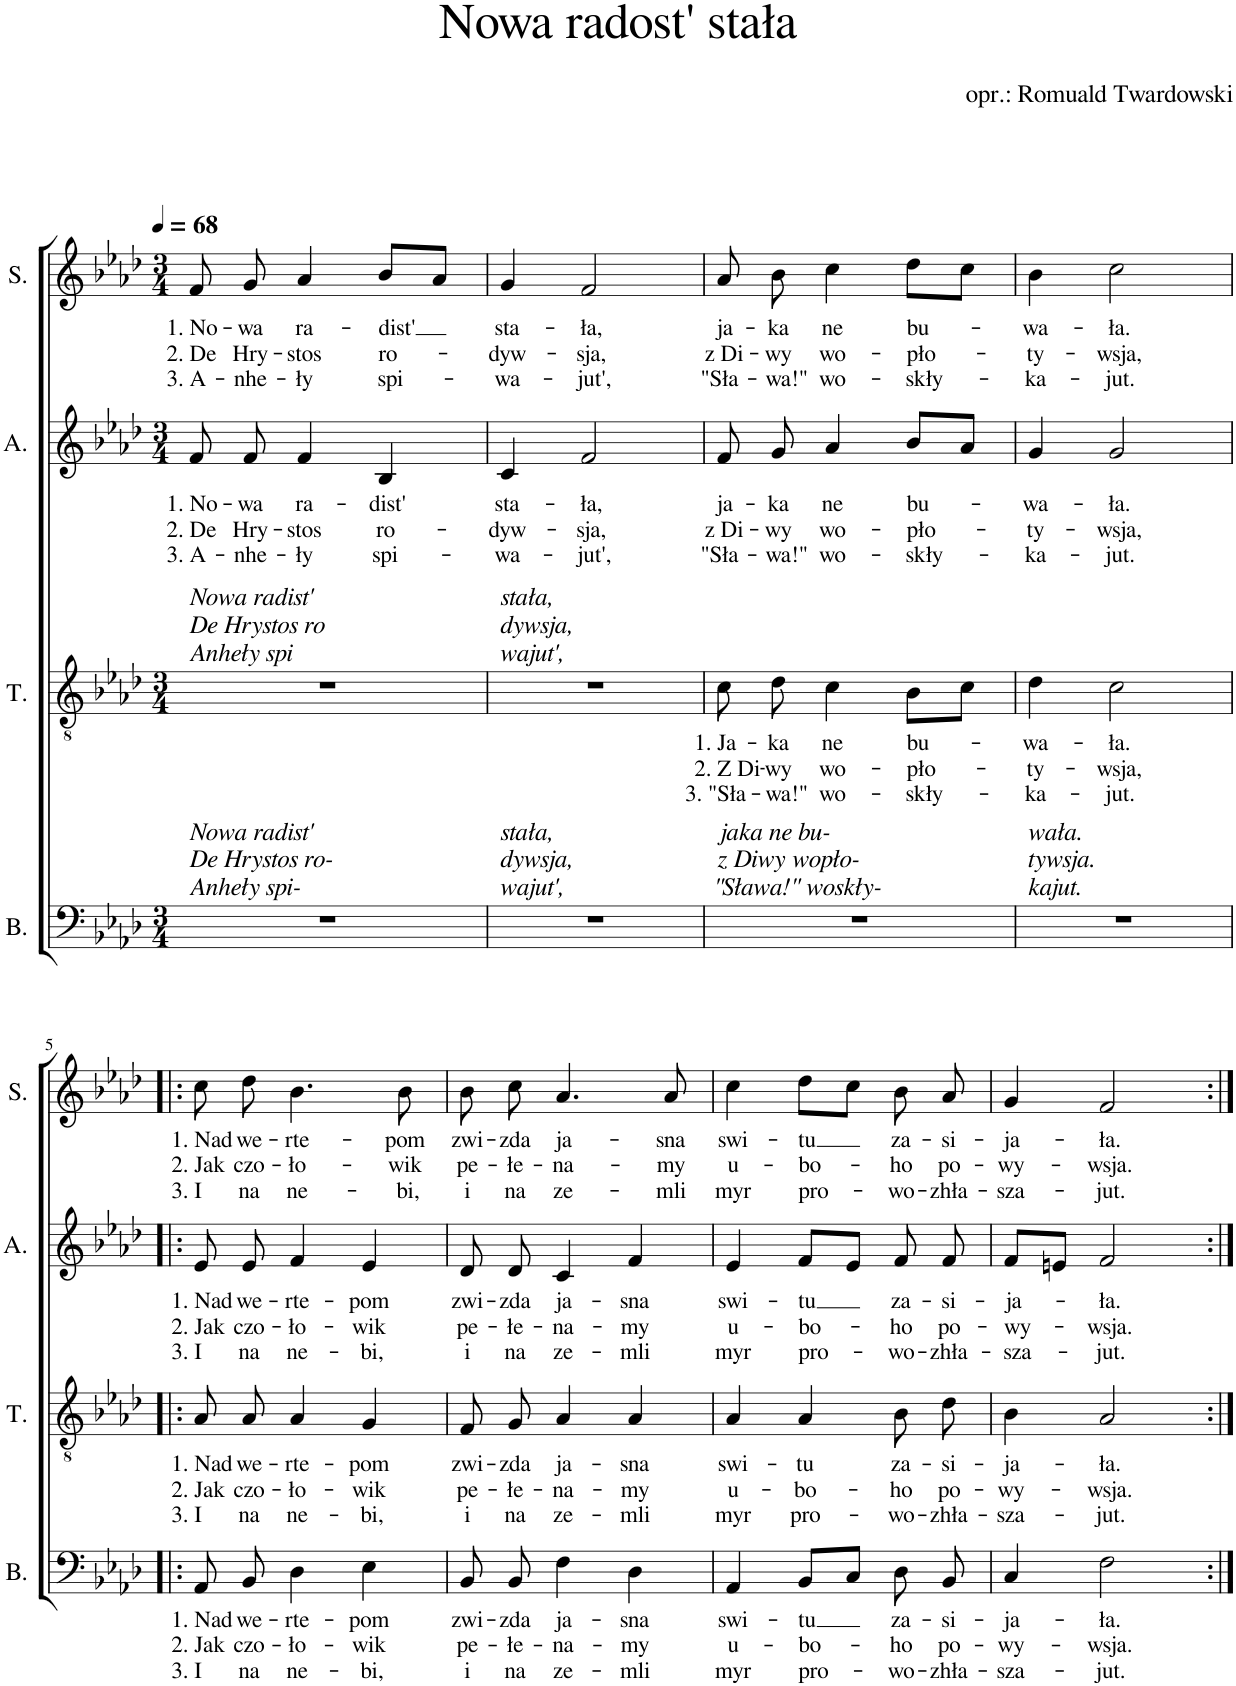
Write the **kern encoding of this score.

**kern	**text	**text	**text	**kern	**text	**text	**text	**kern	**text	**text	**text	**kern	**text	**text	**text
*part4	*part4	*part4	*part4	*part3	*part3	*part3	*part3	*part2	*part2	*part2	*part2	*part1	*part1	*part1	*part1
*staff4	*staff4	*staff4	*staff4	*staff3	*staff3	*staff3	*staff3	*staff2	*staff2	*staff2	*staff2	*staff1	*staff1	*staff1	*staff1
*I"B.	*	*	*	*I"T.	*	*	*	*I"A.	*	*	*	*I"S.	*	*	*
*I'B.	*	*	*	*I'T.	*	*	*	*I'A.	*	*	*	*I'S.	*	*	*
*clefF4	*	*	*	*clefGv2	*	*	*	*clefG2	*	*	*	*clefG2	*	*	*
*k[b-e-a-d-]	*	*	*	*k[b-e-a-d-]	*	*	*	*k[b-e-a-d-]	*	*	*	*k[b-e-a-d-]	*	*	*
*M3/4	*	*	*	*M3/4	*	*	*	*M3/4	*	*	*	*M3/4	*	*	*
*MM68	*	*	*	*MM68	*	*	*	*MM68	*	*	*	*MM68	*	*	*
=1	=1	=1	=1	=1	=1	=1	=1	=1	=1	=1	=1	=1	=1	=1	=1
!	!	!	!	!LO:TX:a:i:t=Nowa radist'	!	!	!	!	!	!	!	!	!	!	!
!	!	!	!	!LO:TX:a:t=De Hrystos ro	!	!	!	!	!	!	!	!	!	!	!
!	!	!	!	!LO:TX:a:t=Anheły spi	!	!	!	!	!	!	!	!	!	!	!
!LO:TX:a:i:t=Nowa radist'	!	!	!	!	!	!	!	!	!	!	!	!	!	!	!
!LO:TX:a:t=De Hrystos ro-	!	!	!	!	!	!	!	!	!	!	!	!	!	!	!
!LO:TX:a:t=Anheły spi-	!	!	!	!	!	!	!	!	!	!	!	!	!	!	!
!	!	!	!	!	!	!	!	!	!LO:LY:b	!LO:LY:b	!LO:LY:b	!	!LO:LY:b	!LO:LY:b	!LO:LY:b
2.r	.	.	.	2.r	.	.	.	8f/	1. No-	2. De	3. A-	8f/	1. No-	2. De	3. A-
!	!	!	!	!	!	!	!	!	!LO:LY:b	!LO:LY:b	!LO:LY:b	!	!LO:LY:b	!LO:LY:b	!LO:LY:b
.	.	.	.	.	.	.	.	8f/	-wa	Hry-	-nhe-	8g/	-wa	Hry-	-nhe-
!	!	!	!	!	!	!	!	!	!LO:LY:b	!LO:LY:b	!LO:LY:b	!	!LO:LY:b	!LO:LY:b	!LO:LY:b
.	.	.	.	.	.	.	.	4f/	ra-	-stos	-ły	4a-/	ra-	-stos	-ły
!	!	!	!	!	!	!	!	!	!LO:LY:b	!LO:LY:b	!LO:LY:b	!	!LO:LY:b	!LO:LY:b	!LO:LY:b
.	.	.	.	.	.	.	.	4B-/	-dist'	ro-	spi-	8b-/L	-dist'	ro-	spi-
.	.	.	.	.	.	.	.	.	.	.	.	8a-/J	.	.	.
=2	=2	=2	=2	=2	=2	=2	=2	=2	=2	=2	=2	=2	=2	=2	=2
!	!	!	!	!LO:TX:a:i:t=stała,	!	!	!	!	!	!	!	!	!	!	!
!	!	!	!	!LO:TX:a:t=dywsja,	!	!	!	!	!	!	!	!	!	!	!
!	!	!	!	!LO:TX:a:t=wajut',	!	!	!	!	!	!	!	!	!	!	!
!LO:TX:a:i:t=stała,	!	!	!	!	!	!	!	!	!	!	!	!	!	!	!
!LO:TX:a:t=dywsja,	!	!	!	!	!	!	!	!	!	!	!	!	!	!	!
!LO:TX:a:t=wajut',	!	!	!	!	!	!	!	!	!	!	!	!	!	!	!
!	!	!	!	!	!	!	!	!	!LO:LY:b	!LO:LY:b	!LO:LY:b	!	!LO:LY:b	!LO:LY:b	!LO:LY:b
2.r	.	.	.	2.r	.	.	.	4c/	sta-	-dyw-	-wa-	4g/	sta-	-dyw-	-wa-
!	!	!	!	!	!	!	!	!	!LO:LY:b	!LO:LY:b	!LO:LY:b	!	!LO:LY:b	!LO:LY:b	!LO:LY:b
.	.	.	.	.	.	.	.	2f/	-ła,	-sja,	-jut',	2f/	-ła,	-sja,	-jut',
=3	=3	=3	=3	=3	=3	=3	=3	=3	=3	=3	=3	=3	=3	=3	=3
!LO:TX:a:i:t=jaka ne bu-	!	!	!	!	!	!	!	!	!	!	!	!	!	!	!
!LO:TX:a:t=z Diwy wopło-	!	!	!	!	!	!	!	!	!	!	!	!	!	!	!
!LO:TX:a:t="Sława!" woskły-	!	!	!	!	!	!	!	!	!	!	!	!	!	!	!
!	!	!	!	!	!LO:LY:b	!LO:LY:b	!LO:LY:b	!	!LO:LY:b	!LO:LY:b	!LO:LY:b	!	!LO:LY:b	!LO:LY:b	!LO:LY:b
2.r	.	.	.	8c\	1. Ja-	2. Z Di-	3. "Sła-	8f/	ja-	z Di-	"Sła-	8a-/	ja-	z Di-	"Sła-
!	!	!	!	!	!LO:LY:b	!LO:LY:b	!LO:LY:b	!	!LO:LY:b	!LO:LY:b	!LO:LY:b	!	!LO:LY:b	!LO:LY:b	!LO:LY:b
.	.	.	.	8d-\	-ka	-wy	-wa!"	8g/	-ka	-wy	-wa!"	8b-\	-ka	-wy	-wa!"
!	!	!	!	!	!LO:LY:b	!LO:LY:b	!LO:LY:b	!	!LO:LY:b	!LO:LY:b	!LO:LY:b	!	!LO:LY:b	!LO:LY:b	!LO:LY:b
.	.	.	.	4c\	ne	wo-	wo-	4a-/	ne	wo-	wo-	4cc\	ne	wo-	wo-
!	!	!	!	!	!LO:LY:b	!LO:LY:b	!LO:LY:b	!	!LO:LY:b	!LO:LY:b	!LO:LY:b	!	!LO:LY:b	!LO:LY:b	!LO:LY:b
.	.	.	.	8B-\L	bu-	-pło-	-skły-	8b-/L	bu-	-pło-	-skły-	8dd-\L	bu-	-pło-	-skły-
.	.	.	.	8c\J	.	.	.	8a-/J	.	.	.	8cc\J	.	.	.
=4	=4	=4	=4	=4	=4	=4	=4	=4	=4	=4	=4	=4	=4	=4	=4
!LO:TX:a:i:t=wała.	!	!	!	!	!	!	!	!	!	!	!	!	!	!	!
!LO:TX:a:t=tywsja.	!	!	!	!	!	!	!	!	!	!	!	!	!	!	!
!LO:TX:a:t=kajut.	!	!	!	!	!	!	!	!	!	!	!	!	!	!	!
!	!	!	!	!	!LO:LY:b	!LO:LY:b	!LO:LY:b	!	!LO:LY:b	!LO:LY:b	!LO:LY:b	!	!LO:LY:b	!LO:LY:b	!LO:LY:b
2.r	.	.	.	4d-\	-wa-	-ty-	-ka-	4g/	-wa-	-ty-	-ka-	4b-\	-wa-	-ty-	-ka-
!	!	!	!	!	!LO:LY:b	!LO:LY:b	!LO:LY:b	!	!LO:LY:b	!LO:LY:b	!LO:LY:b	!	!LO:LY:b	!LO:LY:b	!LO:LY:b
.	.	.	.	2c\	-ła.	-wsja,	-jut.	2g/	-ła.	-wsja,	-jut.	2cc\	-ła.	-wsja,	-jut.
!!LO:LB:g=z
=5!|:	=5!|:	=5!|:	=5!|:	=5!|:	=5!|:	=5!|:	=5!|:	=5!|:	=5!|:	=5!|:	=5!|:	=5!|:	=5!|:	=5!|:	=5!|:
!	!LO:LY:b	!LO:LY:b	!LO:LY:b	!	!LO:LY:b	!LO:LY:b	!LO:LY:b	!	!LO:LY:b	!LO:LY:b	!LO:LY:b	!	!LO:LY:b	!LO:LY:b	!LO:LY:b
8AA-/	1. Nad	2. Jak	3. I	8A-/	1. Nad	2. Jak	3. I	8e-/	1. Nad	2. Jak	3. I	8cc\	1. Nad	2. Jak	3. I
!	!LO:LY:b	!LO:LY:b	!LO:LY:b	!	!LO:LY:b	!LO:LY:b	!LO:LY:b	!	!LO:LY:b	!LO:LY:b	!LO:LY:b	!	!LO:LY:b	!LO:LY:b	!LO:LY:b
8BB-/	we-	czo-	na	8A-/	we-	czo-	na	8e-/	we-	czo-	na	8dd-\	we-	czo-	na
!	!LO:LY:b	!LO:LY:b	!LO:LY:b	!	!LO:LY:b	!LO:LY:b	!LO:LY:b	!	!LO:LY:b	!LO:LY:b	!LO:LY:b	!	!LO:LY:b	!LO:LY:b	!LO:LY:b
4D-\	-rte-	-ło-	ne-	4A-/	-rte-	-ło-	ne-	4f/	-rte-	-ło-	ne-	4.b-\	-rte-	-ło-	ne-
!	!LO:LY:b	!LO:LY:b	!LO:LY:b	!	!LO:LY:b	!LO:LY:b	!LO:LY:b	!	!LO:LY:b	!LO:LY:b	!LO:LY:b	!	!	!	!
4E-\	-pom	-wik	-bi,	4G/	-pom	-wik	-bi,	4e-/	-pom	-wik	-bi,	.	.	.	.
!	!	!	!	!	!	!	!	!	!	!	!	!	!LO:LY:b	!LO:LY:b	!LO:LY:b
.	.	.	.	.	.	.	.	.	.	.	.	8b-\	-pom	-wik	-bi,
=6	=6	=6	=6	=6	=6	=6	=6	=6	=6	=6	=6	=6	=6	=6	=6
!	!LO:LY:b	!LO:LY:b	!LO:LY:b	!	!LO:LY:b	!LO:LY:b	!LO:LY:b	!	!LO:LY:b	!LO:LY:b	!LO:LY:b	!	!LO:LY:b	!LO:LY:b	!LO:LY:b
8BB-/	zwi-	pe-	i	8F/	zwi-	pe-	i	8d-/	zwi-	pe-	i	8b-\	zwi-	pe-	i
!	!LO:LY:b	!LO:LY:b	!LO:LY:b	!	!LO:LY:b	!LO:LY:b	!LO:LY:b	!	!LO:LY:b	!LO:LY:b	!LO:LY:b	!	!LO:LY:b	!LO:LY:b	!LO:LY:b
8BB-/	-zda	-łe-	na	8G/	-zda	-łe-	na	8d-/	-zda	-łe-	na	8cc\	-zda	-łe-	na
!	!LO:LY:b	!LO:LY:b	!LO:LY:b	!	!LO:LY:b	!LO:LY:b	!LO:LY:b	!	!LO:LY:b	!LO:LY:b	!LO:LY:b	!	!LO:LY:b	!LO:LY:b	!LO:LY:b
4F\	ja-	-na-	ze-	4A-/	ja-	-na-	ze-	4c/	ja-	-na-	ze-	4.a-/	ja-	-na-	ze-
!	!LO:LY:b	!LO:LY:b	!LO:LY:b	!	!LO:LY:b	!LO:LY:b	!LO:LY:b	!	!LO:LY:b	!LO:LY:b	!LO:LY:b	!	!	!	!
4D-\	-sna	-my	-mli	4A-/	-sna	-my	-mli	4f/	-sna	-my	-mli	.	.	.	.
!	!	!	!	!	!	!	!	!	!	!	!	!	!LO:LY:b	!LO:LY:b	!LO:LY:b
.	.	.	.	.	.	.	.	.	.	.	.	8a-/	-sna	-my	-mli
=7	=7	=7	=7	=7	=7	=7	=7	=7	=7	=7	=7	=7	=7	=7	=7
!	!LO:LY:b	!LO:LY:b	!LO:LY:b	!	!LO:LY:b	!LO:LY:b	!LO:LY:b	!	!LO:LY:b	!LO:LY:b	!LO:LY:b	!	!LO:LY:b	!LO:LY:b	!LO:LY:b
4AA-/	swi-	u-	myr	4A-/	swi-	u-	myr	4e-/	swi-	u-	myr	4cc\	swi-	u-	myr
!	!LO:LY:b	!LO:LY:b	!LO:LY:b	!	!LO:LY:b	!LO:LY:b	!LO:LY:b	!	!LO:LY:b	!LO:LY:b	!LO:LY:b	!	!LO:LY:b	!LO:LY:b	!LO:LY:b
8BB-/L	-tu	-bo-	pro-	4A-/	-tu	-bo-	pro-	8f/L	-tu	-bo-	pro-	8dd-\L	-tu	-bo-	pro-
8C/J	.	.	.	.	.	.	.	8e-/J	.	.	.	8cc\J	.	.	.
!	!LO:LY:b	!LO:LY:b	!LO:LY:b	!	!LO:LY:b	!LO:LY:b	!LO:LY:b	!	!LO:LY:b	!LO:LY:b	!LO:LY:b	!	!LO:LY:b	!LO:LY:b	!LO:LY:b
8D-\	za-	-ho	-wo-	8B-\	za-	-ho	-wo-	8f/	za-	-ho	-wo-	8b-\	za-	-ho	-wo-
!	!LO:LY:b	!LO:LY:b	!LO:LY:b	!	!LO:LY:b	!LO:LY:b	!LO:LY:b	!	!LO:LY:b	!LO:LY:b	!LO:LY:b	!	!LO:LY:b	!LO:LY:b	!LO:LY:b
8BB-/	-si-	po-	-zhła-	8d-\	-si-	po-	-zhła-	8f/	-si-	po-	-zhła-	8a-/	-si-	po-	-zhła-
=8	=8	=8	=8	=8	=8	=8	=8	=8	=8	=8	=8	=8	=8	=8	=8
!	!LO:LY:b	!LO:LY:b	!LO:LY:b	!	!LO:LY:b	!LO:LY:b	!LO:LY:b	!	!LO:LY:b	!LO:LY:b	!LO:LY:b	!	!LO:LY:b	!LO:LY:b	!LO:LY:b
4C/	-ja-	-wy-	-sza-	4B-\	-ja-	-wy-	-sza-	8f/L	-ja-	-wy-	-sza-	4g/	-ja-	-wy-	-sza-
.	.	.	.	.	.	.	.	8en/J	.	.	.	.	.	.	.
!	!LO:LY:b	!LO:LY:b	!LO:LY:b	!	!LO:LY:b	!LO:LY:b	!LO:LY:b	!	!LO:LY:b	!LO:LY:b	!LO:LY:b	!	!LO:LY:b	!LO:LY:b	!LO:LY:b
2F\	-ła.	-wsja.	-jut.	2A-/	-ła.	-wsja.	-jut.	2f/	-ła.	-wsja.	-jut.	2f/	-ła.	-wsja.	-jut.
=:|!	=:|!	=:|!	=:|!	=:|!	=:|!	=:|!	=:|!	=:|!	=:|!	=:|!	=:|!	=:|!	=:|!	=:|!	=:|!
*-	*-	*-	*-	*-	*-	*-	*-	*-	*-	*-	*-	*-	*-	*-	*-
